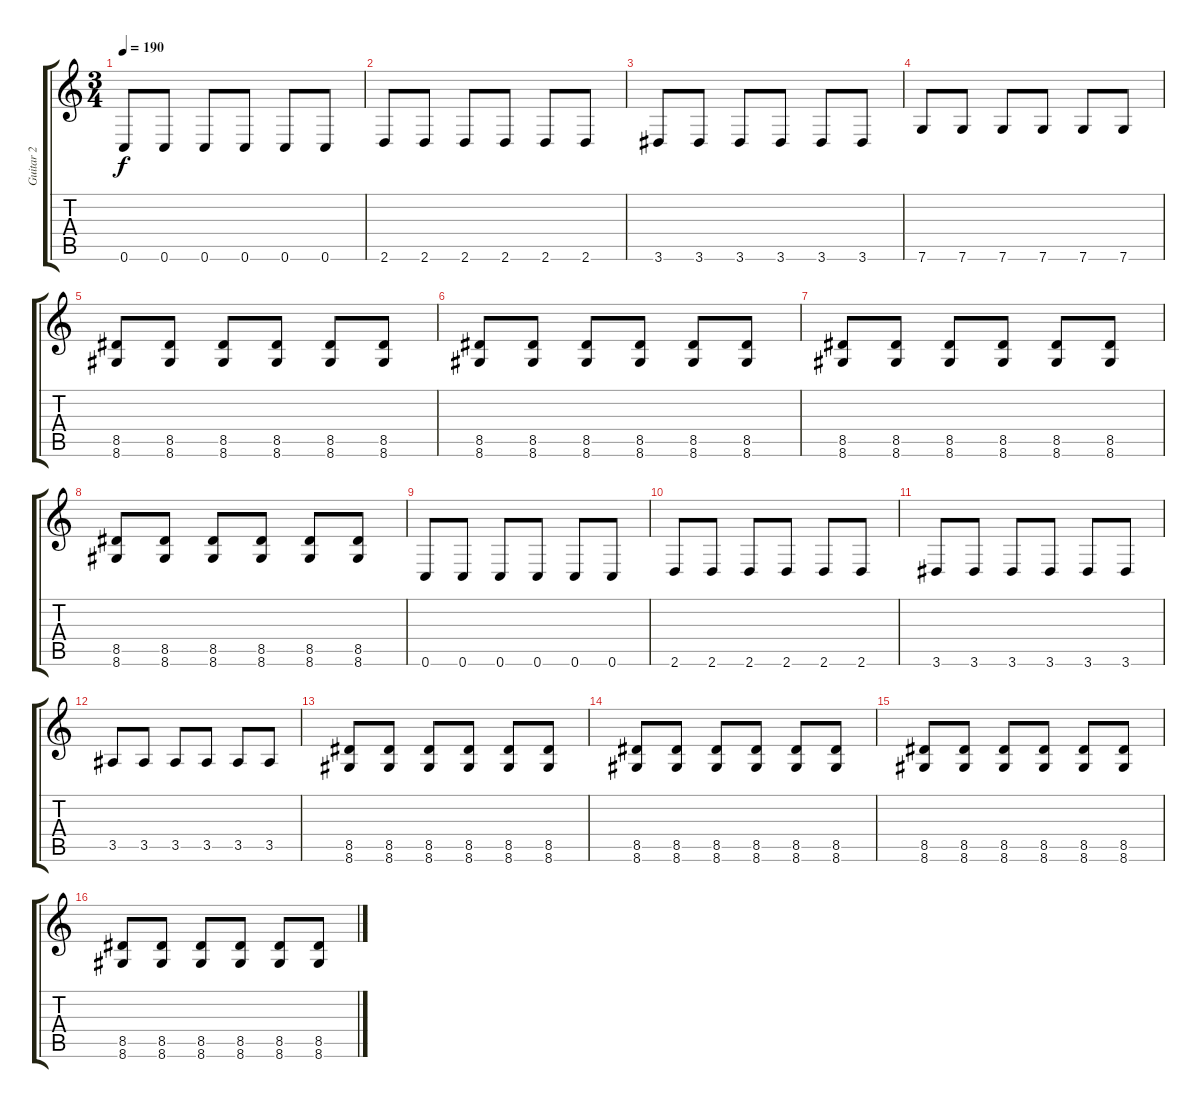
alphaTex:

\track ("Guitar 2" "Guitar 2") {instrument distortionguitar}
\staff {score tabs}
\tuning (D4 A3 F3 C3 G2 C2) {hide}
\ts (3 4)
\tempo 190
\clef g2
\ks c
0.6.8{dy f} 0.6.8 0.6.8 0.6.8 0.6.8 0.6.8 |
2.6.8 2.6.8 2.6.8 2.6.8 2.6.8 2.6.8 |
3.6.8 3.6.8 3.6.8 3.6.8 3.6.8 3.6.8 |
7.6.8 7.6.8 7.6.8 7.6.8 7.6.8 7.6.8 |
(8.5 8.6).8 (8.5 8.6).8 (8.5 8.6).8 (8.5 8.6).8 (8.5 8.6).8 (8.5 8.6).8 |
(8.5 8.6).8 (8.5 8.6).8 (8.5 8.6).8 (8.5 8.6).8 (8.5 8.6).8 (8.5 8.6).8 |
(8.5 8.6).8 (8.5 8.6).8 (8.5 8.6).8 (8.5 8.6).8 (8.5 8.6).8 (8.5 8.6).8 |
(8.5 8.6).8 (8.5 8.6).8 (8.5 8.6).8 (8.5 8.6).8 (8.5 8.6).8 (8.5 8.6).8 |
0.6.8 0.6.8 0.6.8 0.6.8 0.6.8 0.6.8 |
2.6.8 2.6.8 2.6.8 2.6.8 2.6.8 2.6.8 |
3.6.8 3.6.8 3.6.8 3.6.8 3.6.8 3.6.8 |
3.5.8 3.5.8 3.5.8 3.5.8 3.5.8 3.5.8 |
(8.5 8.6).8 (8.5 8.6).8 (8.5 8.6).8 (8.5 8.6).8 (8.5 8.6).8 (8.5 8.6).8 |
(8.5 8.6).8 (8.5 8.6).8 (8.5 8.6).8 (8.5 8.6).8 (8.5 8.6).8 (8.5 8.6).8 |
(8.5 8.6).8 (8.5 8.6).8 (8.5 8.6).8 (8.5 8.6).8 (8.5 8.6).8 (8.5 8.6).8 |
(8.5 8.6).8 (8.5 8.6).8 (8.5 8.6).8 (8.5 8.6).8 (8.5 8.6).8 (8.5 8.6).8
